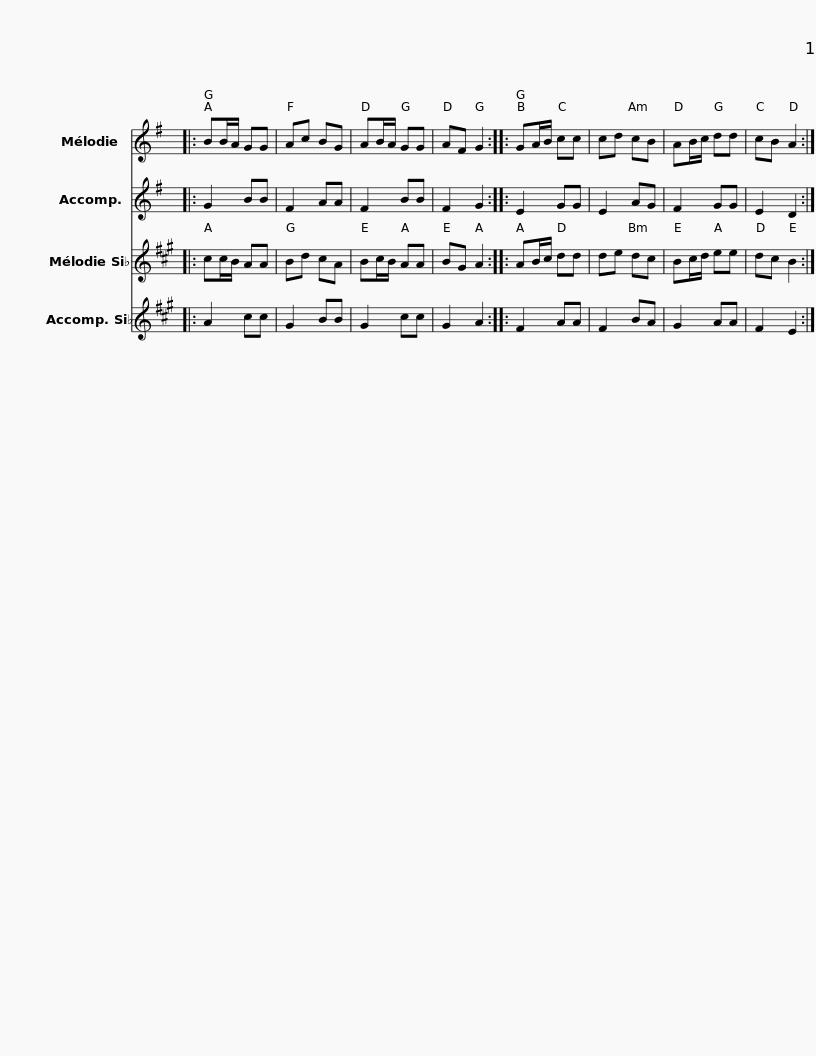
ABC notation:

X:1
%%score 1 2 3 4
L:1/8
M:none
I:linebreak $
K:G
V:1 treble
V:2 treble
V:3 treble transpose=-2
V:4 treble transpose=-2
V:1
|: BB/A/ GG | Ac BG | AB/A/ GG | AF G2 ::$ GA/B/ cc | %5
 cd cB | AB/c/ dd | cB A2 :| %8
V:2
|: G2 BB | F2 AA | F2 BB | F2 G2 ::$ E2 GG | %5
 E2 AG | F2 GG | E2 D2 :| %8
V:3
[K:A]|: cc/B/ AA | Bd cA | Bc/B/ AA | BG A2 ::$ AB/c/ dd | %5
 de dc | Bc/d/ ee | dc B2 :| %8
V:4
[K:A]|: A2 cc | G2 BB | G2 cc | G2 A2 ::$ F2 AA | %5
 F2 BA | G2 AA | F2 E2 :| %8
